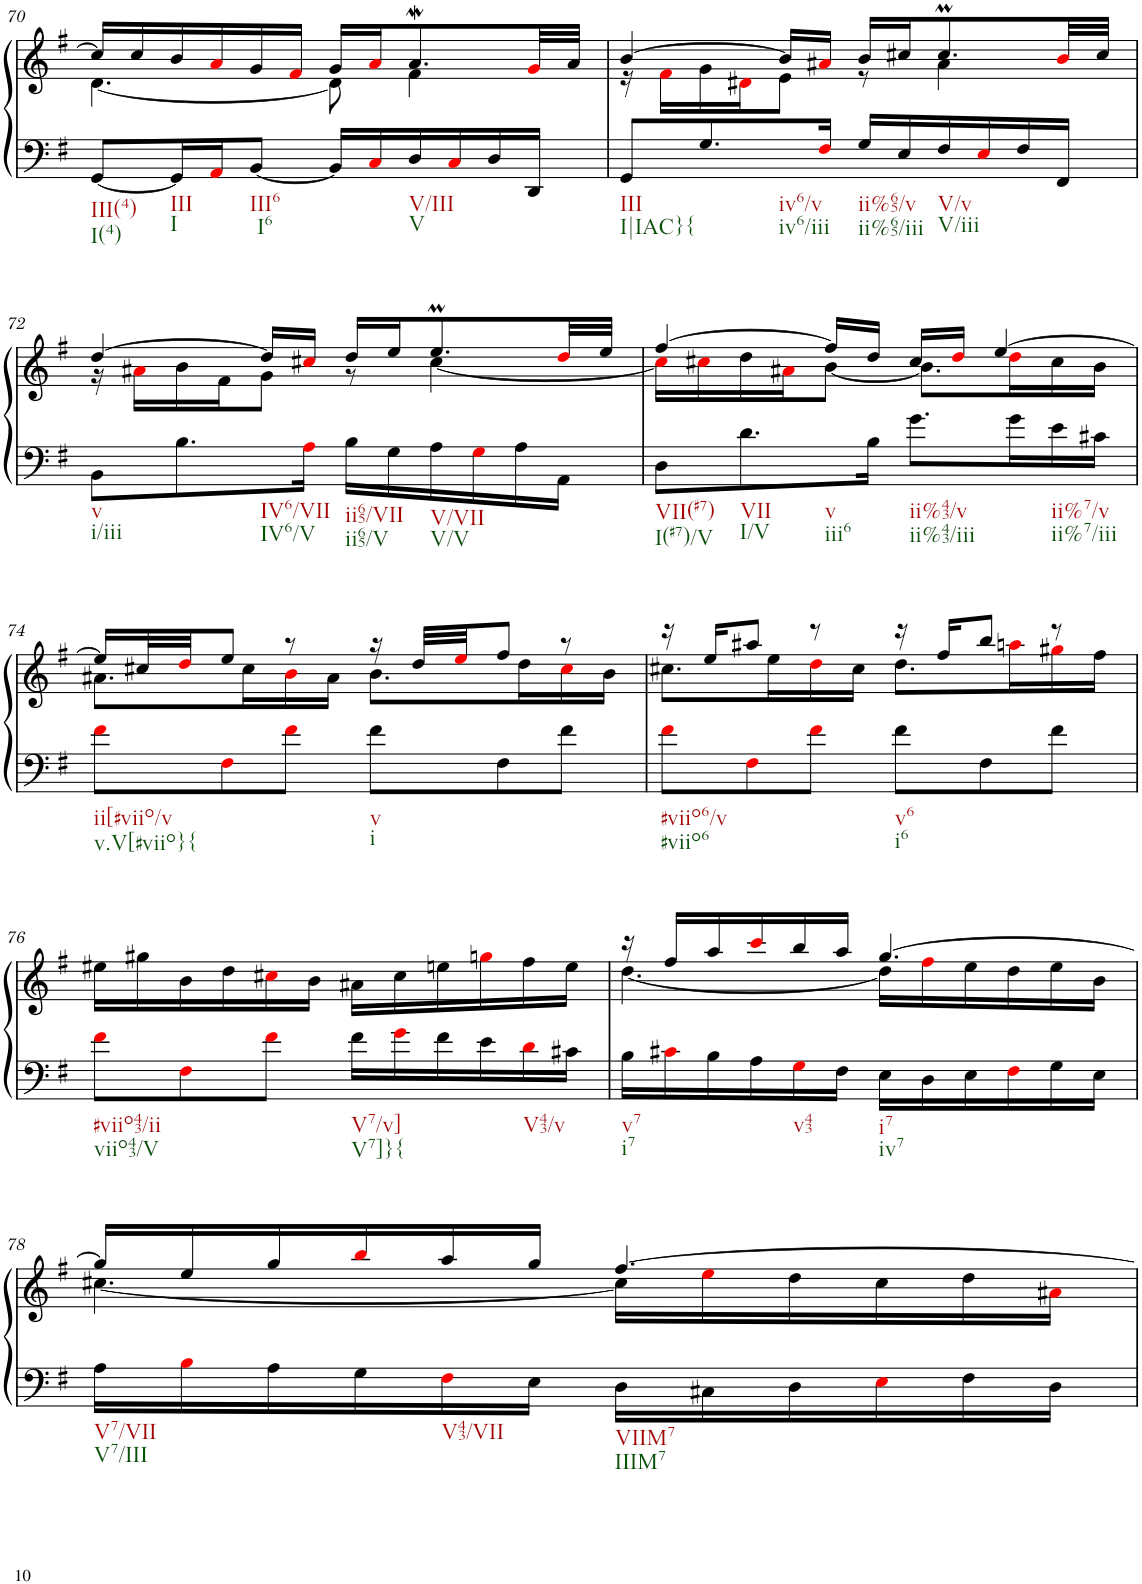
**kern	**kern
*part1	*part1
*staff2	*staff1
*I"unbenannt9	*
!!LO:PB:g=z
*clefF4	*clefG2
*k[f#]	*k[f#]
*M6/8	*M6/8
=70	=70
*	*^
!LO:TX:b:t=III(4)	!	!
!LO:TX:b:t=I(4)	!	!
[8GG/L	16cc/LL]	[4.d\
.	16cc/	.
!LO:TX:b:t=III	!	!
!LO:TX:b:t=I	!	!
16GG/L]	16b/	.
16AAi/J	16ai/	.
!LO:TX:b:t=III6	!	!
!LO:TX:b:t=I6	!	!
[8BB/J	16g/	.
.	16f#i/JJ	.
16BB/LL]	16g/LL	8d\]
16Ci/	16ai/J	.
!LO:TX:b:t=V/III	!	!
!LO:TX:b:t=V	!	!
16D/	8.aW/	4f#\
16Ci/	.	.
16D/	.	.
16DD/JJ	32gi/LL	.
.	32a/JJJ	.
=71	=71	=71
!LO:TX:b:t=III	!	!
!LO:TX:b:t=I|IAC}{	!	!
8GG/L	[4b/	16r
.	.	16f#i\LL
!LO:TX:b:t=iv6/v	!	!
!LO:TX:b:t=iv6/iii	!	!
8.G/	.	16g\
.	.	16d#Xi\J
.	16b/LL]	8e\J
16F#i/Jk	16a#Xi/JJ	.
!LO:TX:b:t=ii%65/v	!	!
!LO:TX:b:t=ii%65/iii	!	!
16G/LL	16b/LL	8r
16E/	16cc#X/J	.
!LO:TX:b:t=V/v	!	!
!LO:TX:b:t=V/iii	!	!
16F#/	8.cc#m/	4a#\
16Ei/	.	.
16F#/	.	.
16FF#/JJ	32bi/LL	.
.	32cc#/JJJ	.
!!LO:LB:g=z	!!
=72	=72	=72
!LO:TX:b:t=v	!	!
!LO:TX:b:t=i/iii	!	!
8BB\L	[4dd/	16r
.	.	16a#Xi\LL
!LO:TX:b:t=IV6/VII	!	!
!LO:TX:b:t=IV6/V	!	!
8.B\	.	16b\
.	.	16f#\J
.	16dd/LL]	8g\J
16Ai\Jk	16cc#Xi/JJ	.
!LO:TX:b:t=ii65/VII	!	!
!LO:TX:b:t=ii65/V	!	!
16B\LL	16dd/LL	8r
16G\	16ee/J	.
!LO:TX:b:t=V/VII	!	!
!LO:TX:b:t=V/V	!	!
16A\	8.eeM/	[4cc#\
16Gi\	.	.
16A\	.	.
16AA\JJ	32ddi/LL	.
.	32ee/JJJ	.
=73	=73	=73
!LO:TX:b:t=VII(#7)	!	!
!LO:TX:b:t=I(#7)/V	!	!
8D\L	[4ff#/	16cc#i\LL]
.	.	16cc#Xi\
!LO:TX:b:t=VII	!	!
!LO:TX:b:t=I/V	!	!
!LO:TX:b:t=v	!	!
!LO:TX:b:t=iii6	!	!
8.d\	.	16dd\
.	.	16a#Xi\J
.	16ff#/LL]	[8b\J
16B\Jk	16dd/JJ	.
!LO:TX:b:t=ii%43/v	!	!
!LO:TX:b:t=ii%43/iii	!	!
8.g\L	16cc#/LL	8.b\L]
.	16ddi/JJ	.
.	[4ee/	.
16g\L	.	16ddi\L
!LO:TX:b:t=ii%7/v	!	!
!LO:TX:b:t=ii%7/iii	!	!
16e\	.	16cc#\
16c#X\JJ	.	16b\JJ
!!LO:LB:g=z	!!
=74	=74	=74
!LO:TX:b:t=ii[#viio/v	!	!
!LO:TX:b:t=v.V[#viio}{	!	!
8f#i\L	16ee/LL]	8.a#X\L
.	32cc#X/L	.
.	32ddi/JJ	.
8F#i\	8ee/J	.
.	.	16cc#\L
8f#i\J	8r	16bi\
.	.	16a#\JJ
!LO:TX:b:t=v	!	!
!LO:TX:b:t=i	!	!
8f#\L	16r	8.b\L
.	32dd/LLL	.
.	32eei/JJ	.
8F#\	8ff#/J	.
.	.	16dd\L
8f#\J	8r	16cc#i\
.	.	16b\JJ
=75	=75	=75
!LO:TX:b:t=#viio6/v	!	!
!LO:TX:b:t=#viio6	!	!
8f#i\L	16r	8.cc#X\L
.	16ee/KL	.
8F#i\	8aa#X/J	.
.	.	16ee\L
8f#i\J	8r	16ddi\
.	.	16cc#\JJ
!LO:TX:b:t=v6	!	!
!LO:TX:b:t=i6	!	!
8f#\L	16r	8.dd\L
.	16ff#/KL	.
8F#\	8bb/J	.
.	.	16aani\L
8f#\J	8r	16gg#Xi\
.	.	16ff#\JJ
!!LO:LB:g=z	!!
=76	=76	=76
!LO:TX:b:t=#viio43/ii	!	!
!LO:TX:b:t=viio43/V	!	!
8f#i\L	2.ryy	16ee#X\LL
.	.	16gg#X\
8F#i\	.	16b\
.	.	16dd\
8f#i\J	.	16cc#Xi\
.	.	16b\JJ
!LO:TX:b:t=V7/v]	!	!
!LO:TX:b:t=V7]}{	!	!
16f#\LL	.	16a#X\LL
16gi\	.	16cc#\
16f#\	.	16een\
16e\	.	16ggni\
!LO:TX:b:t=V43/v	!	!
16di\	.	16ff#\
16c#X\JJ	.	16ee\JJ
=77	=77	=77
!LO:TX:b:t=v7	!	!
!LO:TX:b:t=i7	!	!
16B\LL	16r	[4.dd\
16c#Xi\	16ff#/LL	.
16B\	16aa/	.
16A\	16ccci/	.
!LO:TX:b:t=v43	!	!
16Gi\	16bb/	.
16F#\JJ	16aa/JJ	.
!LO:TX:b:t=i7	!	!
!LO:TX:b:t=iv7	!	!
16E\LL	[4.gg/	16dd\LL]
16D\	.	16ff#i\
16E\	.	16ee\
16F#i\	.	16dd\
16G\	.	16ee\
16E\JJ	.	16b\JJ
!!LO:LB:g=z	!!
=78	=78	=78
!LO:TX:b:t=V7/VII	!	!
!LO:TX:b:t=V7/III	!	!
16A\LL	16gg/LL]	[4.cc#X\
16Bi\	16ee/	.
16A\	16gg/	.
16G\	16bbi/	.
!LO:TX:b:t=V43/VII	!	!
16F#i\	16aa/	.
16E\JJ	16gg/JJ	.
!LO:TX:b:t=VIIM7	!	!
!LO:TX:b:t=IIIM7	!	!
16D\LL	[4.ff#/	16cc#\LL]
16C#X\	.	16eei\
16D\	.	16dd\
16Ei\	.	16cc#\
16F#\	.	16dd\
16D\JJ	.	16a#Xi\JJ
*	*v	*v
=	=
*-	*-
